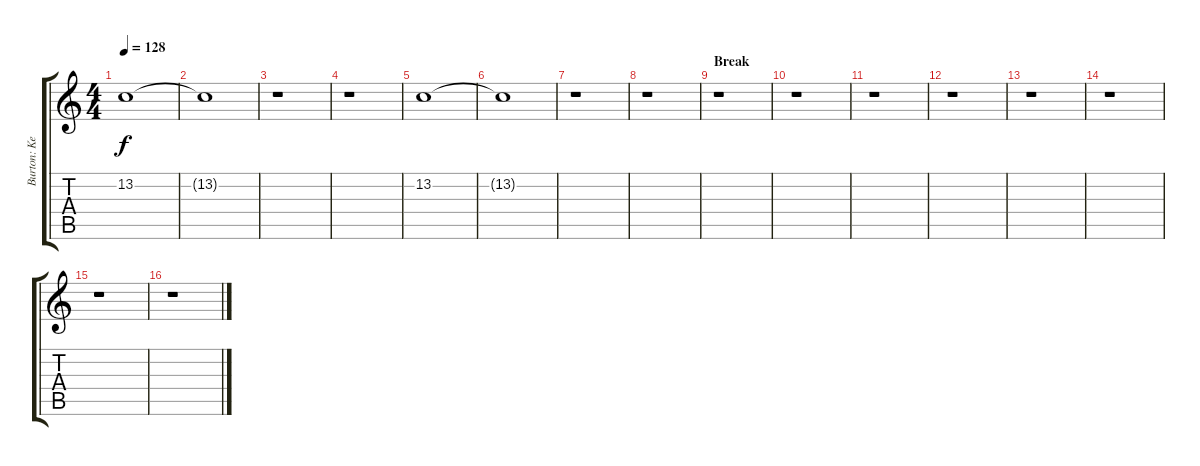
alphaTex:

\track ("Burton: Keyboards 2" "Burton: Ke") {instrument violin}
\staff {score tabs}
\tuning (E4 B3 G3 D3 A2 E2) {hide}
\ts (4 4)
\tempo 128
\clef g2
\ks c
13.2.1{dy f} |
13.2{t}.1 |
r.1 |
r.1 |
13.2.1 |
13.2{t}.1 |
r.1 |
r.1 |
\section ("" "Break")
r.1 |
r.1 |
r.1 |
r.1 |
r.1 |
r.1 |
r.1 |
r.1
